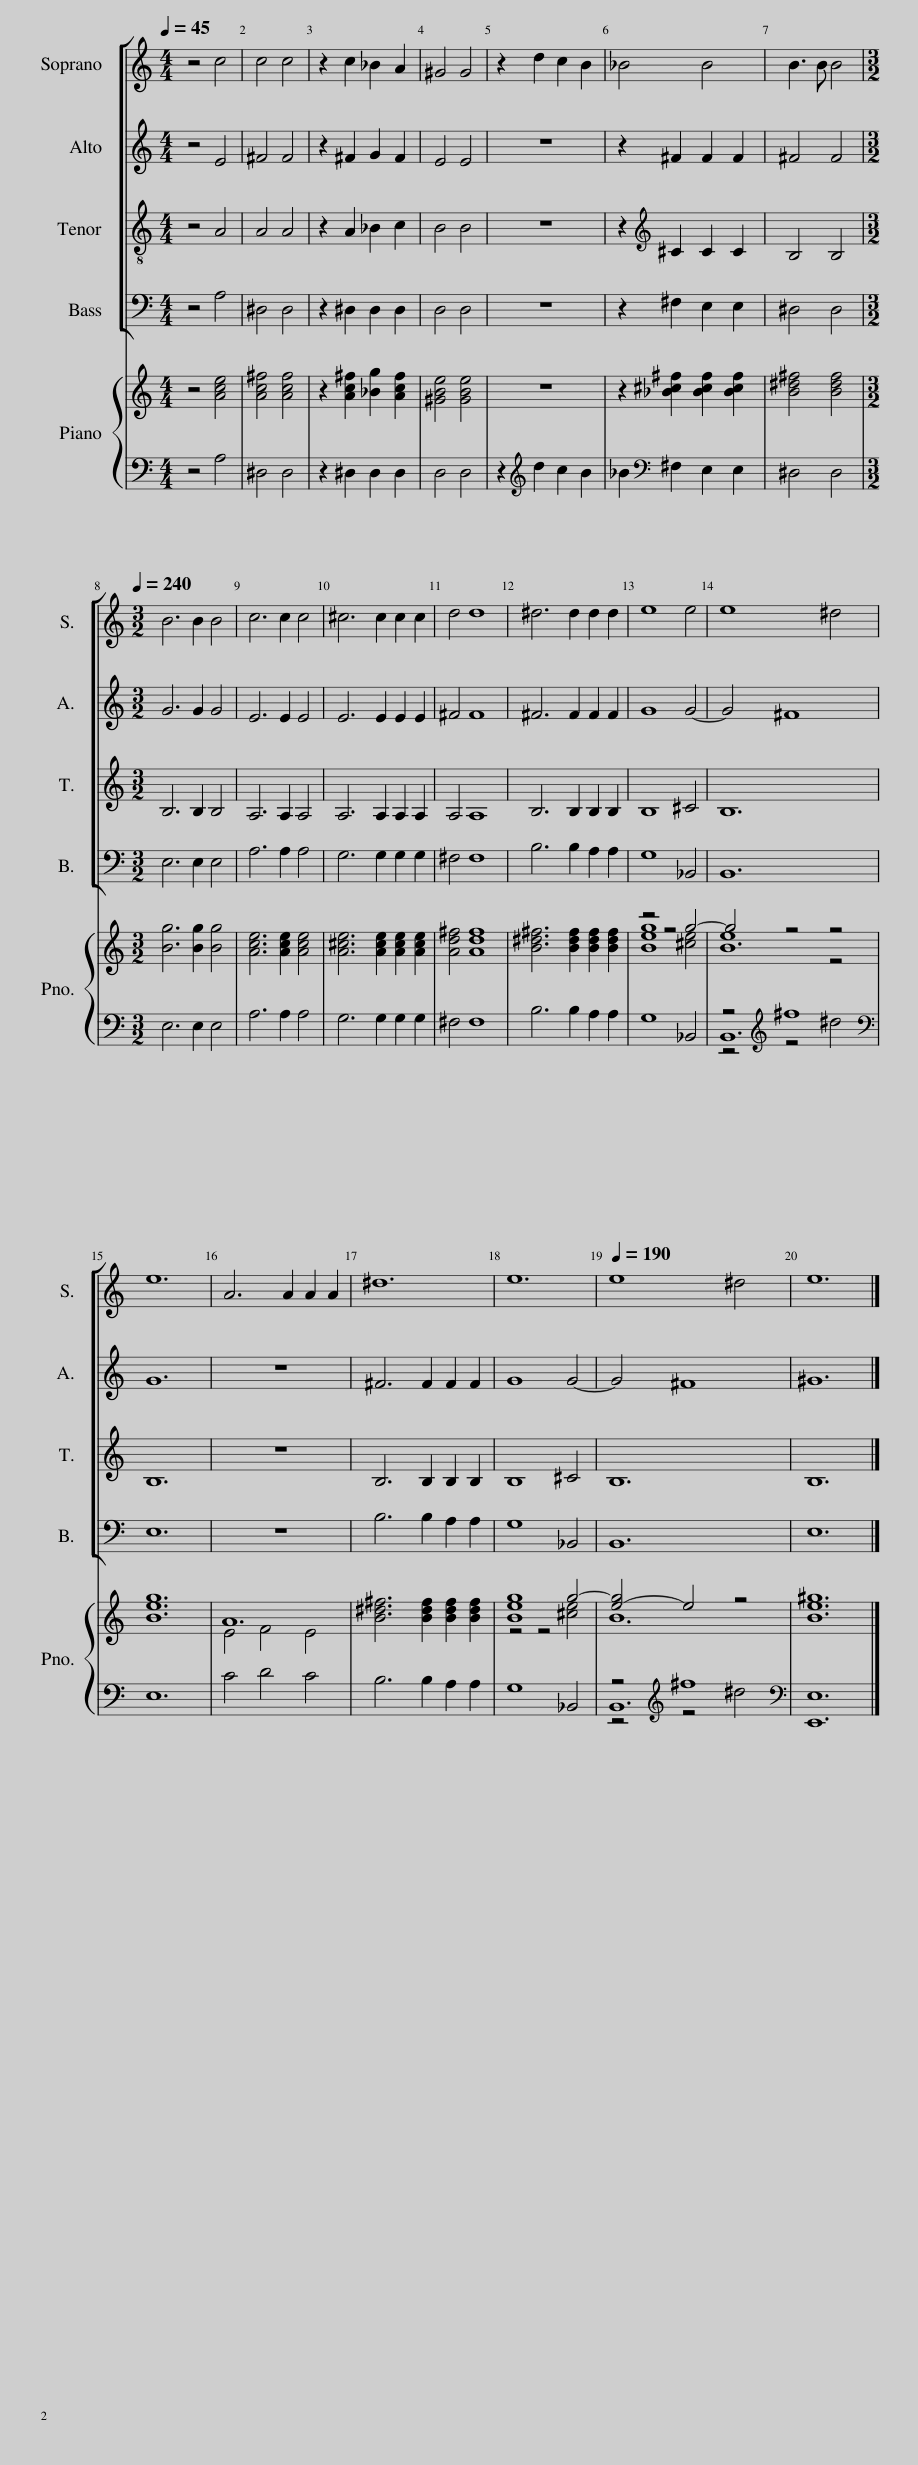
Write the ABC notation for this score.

X:1
%%score [ 1 2 3 4 ] { ( 5 7 8 ) | ( 6 9 10 ) }
L:1/8
Q:1/4=45
M:4/4
I:linebreak $
K:C
V:1 treble
V:2 treble
V:3 treble-8
V:4 bass
V:5 treble
V:7 treble
V:8 treble
V:6 bass
V:9 bass
V:10 bass
V:1
 z4 c4 | c4 c4 | z2 c2 _B2 A2 | ^G4 G4 | z2 d2 c2 B2 | %5
 _B4 B4 | B3 B B4 |$[M:3/2][Q:1/4=240] B6 B2 B4 | c6 c2 c4 | ^c6 c2 c2 c2 | %10
 d4 d8 | ^d6 d2 d2 d2 | e8 e4 | e8 ^d4 |$ e12 | %15
 A6 A2 A2 A2 | ^d12 | e12 |[Q:1/4=190] e8 ^d4 | e12 |] %20
V:2
 z4 E4 | ^F4 F4 | z2 ^F2 G2 F2 | E4 E4 | z8 | %5
 z2 ^F2 F2 F2 | ^F4 F4 |$[M:3/2] G6 G2 G4 | E6 E2 E4 | E6 E2 E2 E2 | %10
 ^F4 F8 | ^F6 F2 F2 F2 | G8 G4- | G4 ^F8 |$ G12 | %15
 z12 | ^F6 F2 F2 F2 | G8 G4- | G4 ^F8 | ^G12 |] %20
V:3
 z4 A4 | A4 A4 | z2 A2 _B2 c2 | B4 B4 | z8 | %5
 z2[K:treble] ^C2 C2 C2 | B,4 B,4 |$[M:3/2] B,6 B,2 B,4 | A,6 A,2 A,4 | A,6 A,2 A,2 A,2 | %10
 A,4 A,8 | B,6 B,2 B,2 B,2 | B,8 ^C4 | B,12 |$ B,12 | %15
 z12 | B,6 B,2 B,2 B,2 | B,8 ^C4 | B,12 | B,12 |] %20
V:4
 z4 A,4 | ^D,4 D,4 | z2 ^D,2 D,2 D,2 | D,4 D,4 | z8 | %5
 z2 ^F,2 E,2 E,2 | ^D,4 D,4 |$[M:3/2] E,6 E,2 E,4 | A,6 A,2 A,4 | G,6 G,2 G,2 G,2 | %10
 ^F,4 F,8 | B,6 B,2 A,2 A,2 | G,8 _B,,4 | B,,12 |$ E,12 | %15
 z12 | B,6 B,2 A,2 A,2 | G,8 _B,,4 | B,,12 | E,12 |] %20
V:5
 z4 [Ace]4 | [Ac^f]4 [Acf]4 | z2 [Ac^f]2 [_Bg]2 [Acf]2 | [^GBe]4 [GBe]4 | z8 | %5
 z2 [_B^c^f]2 [Bcf]2 [Bcf]2 | [B^d^f]4 [Bdf]4 |$[M:3/2] [Bg]6 [Bg]2 [Bg]4 | [Ace]6 [Ace]2 [Ace]4 | [A^ce]6 [Ace]2 [Ace]2 [Ace]2 | %10
 [Ad^f]4 [Adf]8 | [B^d^f]6 [Bdf]2 [Bdf]2 [Bdf]2 | z4 z4 g4- | g4 z4 z4 |$ [Beg]12 | %15
 A12 | [B^d^f]6 [Bdf]2 [Bdf]2 [Bdf]2 | [Beg]8 g4- | [e-g]4 e4 z4 | [Be^g]12 |] %20
V:6
 z4 A,4 | ^D,4 D,4 | z2 ^D,2 D,2 D,2 | D,4 D,4 | z2[K:treble] d2 c2 B2 | %5
 _B2[K:bass] ^F,2 E,2 E,2 | ^D,4 D,4 |$[M:3/2] E,6 E,2 E,4 | A,6 A,2 A,4 | G,6 G,2 G,2 G,2 | %10
 ^F,4 F,8 | B,6 B,2 A,2 A,2 | G,8 _B,,4 | z4[K:treble] ^f8 |$[K:bass] E,12 | %15
 C4 D4 C4 | B,6 B,2 A,2 A,2 | G,8 _B,,4 | z4[K:treble] ^f8 |[K:bass] [E,,E,]12 |] %20
V:7
 x8 | x8 | x8 | x8 | x8 | %5
 x8 | x8 |$[M:3/2] x12 | x12 | x12 | %10
 x12 | x12 | [Beg]8 [^ce]4 | e8 z4 |$ x12 | %15
 E4 F4 E4 | x12 | z4 z4 [^ce]4 | B12 | x12 |] %20
V:8
 x8 | x8 | x8 | x8 | x8 | %5
 x8 | x8 |$[M:3/2] x12 | x12 | x12 | %10
 x12 | x12 | x12 | B12 |$ x12 | %15
 x12 | x12 | x12 | x12 | x12 |] %20
V:9
 x8 | x8 | x8 | x8 | x2[K:treble] x6 | %5
 x2[K:bass] x6 | x8 |$[M:3/2] x12 | x12 | x12 | %10
 x12 | x12 | x12 | z4[K:treble] z4 ^d4 |$[K:bass] x12 | %15
 x12 | x12 | x12 | z4[K:treble] z4 ^d4 |[K:bass] x12 |] %20
V:10
 x8 | x8 | x8 | x8 | x2[K:treble] x6 | %5
 x2[K:bass] x6 | x8 |$[M:3/2] x12 | x12 | x12 | %10
 x12 | x12 | x12 | B,,12[K:treble] |$[K:bass] x12 | %15
 x12 | x12 | x12 | B,,12[K:treble] |[K:bass] x12 |] %20
